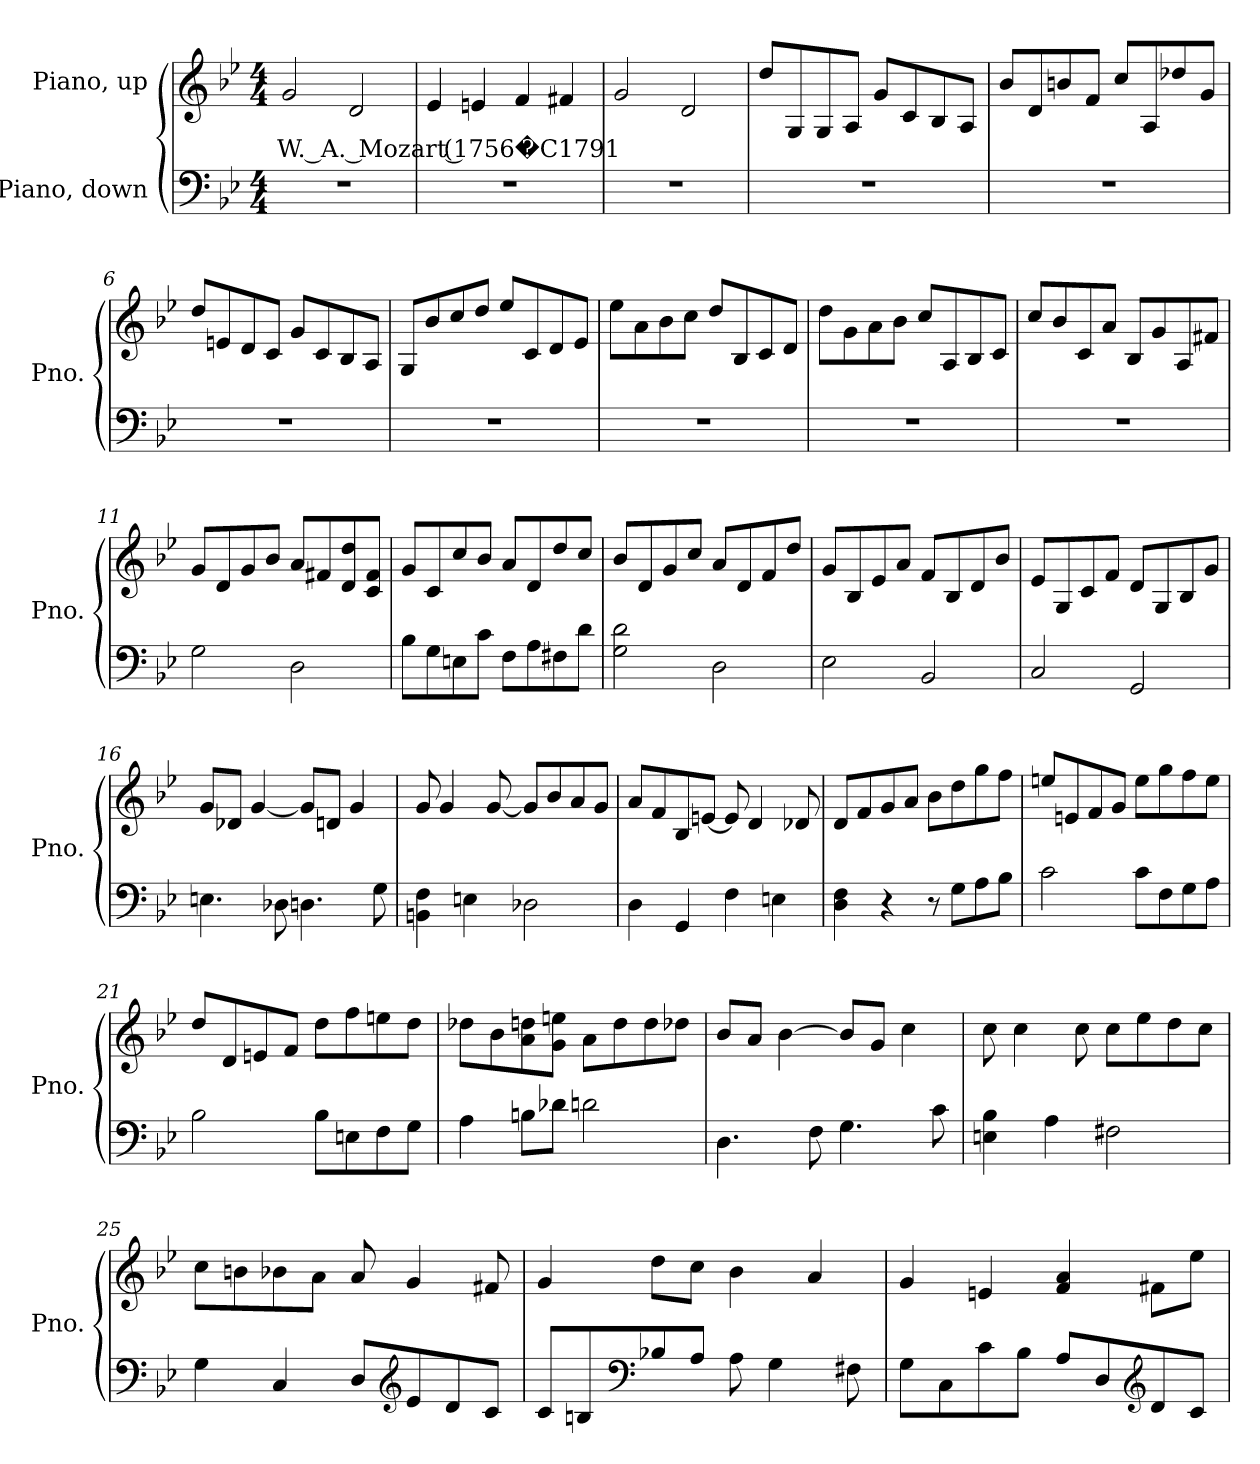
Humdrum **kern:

**kern	**kern	**text
*part2	*part1	*part1
*staff2	*staff1	*staff1
*I"Piano, down	*I"Piano, up	*
*I'Pno.	*I'Pno.	*
*clefF4	*clefG2	*
*k[b-e-]	*k[b-e-]	*
*M4/4	*M4/4	*
*MM110	*MM110	*
=1	=1	=1
!	!	!LO:LY:b
1r	2g/	W. A. Mozart (1756�C1791
.	2d/	.
=2	=2	=2
1r	4e-/	.
.	4en/	.
.	4f/	.
.	4f#X/	.
=3	=3	=3
1r	2g/	.
.	2d/	.
=4	=4	=4
1r	8dd/L	.
.	8G/	.
.	8G/	.
.	8A/J	.
.	8g/L	.
.	8c/	.
.	8B-/	.
.	8A/J	.
!!LO:LB:g=z
=5	=5	=5
1r	8b-/L	.
.	8d/	.
.	8bn/	.
.	8f/J	.
.	8cc/L	.
.	8A/	.
.	8dd-X/	.
.	8g/J	.
=6	=6	=6
1r	8dd/L	.
.	8en/	.
.	8d/	.
.	8c/J	.
.	8g/L	.
.	8c/	.
.	8B-/	.
.	8A/J	.
=7	=7	=7
1r	8G/L	.
.	8b-/	.
.	8cc/	.
.	8dd/J	.
.	8ee-/L	.
.	8c/	.
.	8d/	.
.	8e-/J	.
=8	=8	=8
1r	8ee-\L	.
.	8a\	.
.	8b-\	.
.	8cc\J	.
.	8dd/L	.
.	8B-/	.
.	8c/	.
.	8d/J	.
!!LO:LB:g=z
=9	=9	=9
1r	8dd\L	.
.	8g\	.
.	8a\	.
.	8b-\J	.
.	8cc/L	.
.	8A/	.
.	8B-/	.
.	8c/J	.
=10	=10	=10
1r	8cc/L	.
.	8b-/	.
.	8c/	.
.	8a/J	.
.	8B-/L	.
.	8g/	.
.	8A/	.
.	8f#X/J	.
=11	=11	=11
2G\	8g/L	.
.	8d/	.
.	8g/	.
.	8b-/J	.
2D\	8a/L	.
.	8f#X/	.
.	8d/ 8dd/	.
.	8c/ 8f#/J	.
=12	=12	=12
8B-\L	8g/L	.
8G\	8c/	.
8En\	8cc/	.
8c\J	8b-/J	.
8F\L	8a/L	.
8A\	8d/	.
8F#X\	8dd/	.
8d\J	8cc/J	.
!!LO:LB:g=z
=13	=13	=13
2G\ 2d\	8b-/L	.
.	8d/	.
.	8g/	.
.	8cc/J	.
2D\	8a/L	.
.	8d/	.
.	8f/	.
.	8dd/J	.
=14	=14	=14
2E-\	8g/L	.
.	8B-/	.
.	8e-/	.
.	8a/J	.
2BB-/	8f/L	.
.	8B-/	.
.	8d/	.
.	8b-/J	.
=15	=15	=15
2C/	8e-/L	.
.	8G/	.
.	8c/	.
.	8f/J	.
2GG/	8d/L	.
.	8G/	.
.	8B-/	.
.	8g/J	.
=16	=16	=16
4.En\	8g/L	.
.	8d-X/J	.
.	[4g/	.
8D-X\	.	.
4.Dn\	8g/L]	.
.	8dn/J	.
.	4g/	.
8G\	.	.
!!LO:LB:g=z
=17	=17	=17
4BBn\ 4F\	8g/	.
.	4g/	.
4En\	.	.
.	[8g/	.
2D-X\	8g/L]	.
.	8b-/	.
.	8a/	.
.	8g/J	.
=18	=18	=18
4D\	8a/L	.
.	8f/	.
4GG/	8B-/	.
.	[8en/J	.
4F\	8e/]	.
.	4d/	.
4En\	.	.
.	8d-X/	.
=19	=19	=19
4D\ 4F\	8d/L	.
.	8f/	.
4r	8g/	.
.	8a/J	.
8r	8b-\L	.
8G\L	8dd\	.
8A\	8gg\	.
8B-\J	8ff\J	.
=20	=20	=20
2c\	8een/L	.
.	8en/	.
.	8f/	.
.	8g/J	.
8c\L	8ee\L	.
8F\	8gg\	.
8G\	8ff\	.
8A\J	8ee\J	.
!!LO:LB:g=z
=21	=21	=21
2B-\	8dd/L	.
.	8d/	.
.	8en/	.
.	8f/J	.
8B-\L	8dd\L	.
8En\	8ff\	.
8F\	8een\	.
8G\J	8dd\J	.
=22	=22	=22
4A\	8dd-X\L	.
.	8b-\	.
8Bn\L	8a\ 8ddn\	.
8d-X\J	8g\ 8een\J	.
2dn\	8a\L	.
.	8dd\	.
.	8dd\	.
.	8dd-X\J	.
=23	=23	=23
4.D\	8b-/L	.
.	8a/J	.
.	[4b-\	.
8F\	.	.
4.G\	8b-/L]	.
.	8g/J	.
.	4cc\	.
8c\	.	.
=24	=24	=24
4En\ 4B-\	8cc\	.
.	4cc\	.
4A\	.	.
.	8cc\	.
2F#X\	8cc\L	.
.	8ee-\	.
.	8dd\	.
.	8cc\J	.
!!LO:PB:g=z
=25	=25	=25
4G\	8cc\L	.
.	8bn\	.
4C/	8b-X\	.
.	8a\J	.
8D/L	8a/	.
*clefG2	*	*
8e-/	4g/	.
8d/	.	.
8c/J	8f#X/	.
=26	=26	=26
8c/L	4g/	.
8Bn/	.	.
*clefF4	*	*
8B-X/	8dd\L	.
8A/J	8cc\J	.
8A\	4b-\	.
4G\	.	.
.	4a/	.
8F#X\	.	.
=27	=27	=27
8G\L	4g/	.
8C\	.	.
8c\	4en/	.
8B-\J	.	.
8A/L	4f/ 4a/	.
8D/	.	.
*clefG2	*	*
8d/	8f#X\L	.
8c/J	8ee-\J	.
=	=	=
*-	*-	*-
